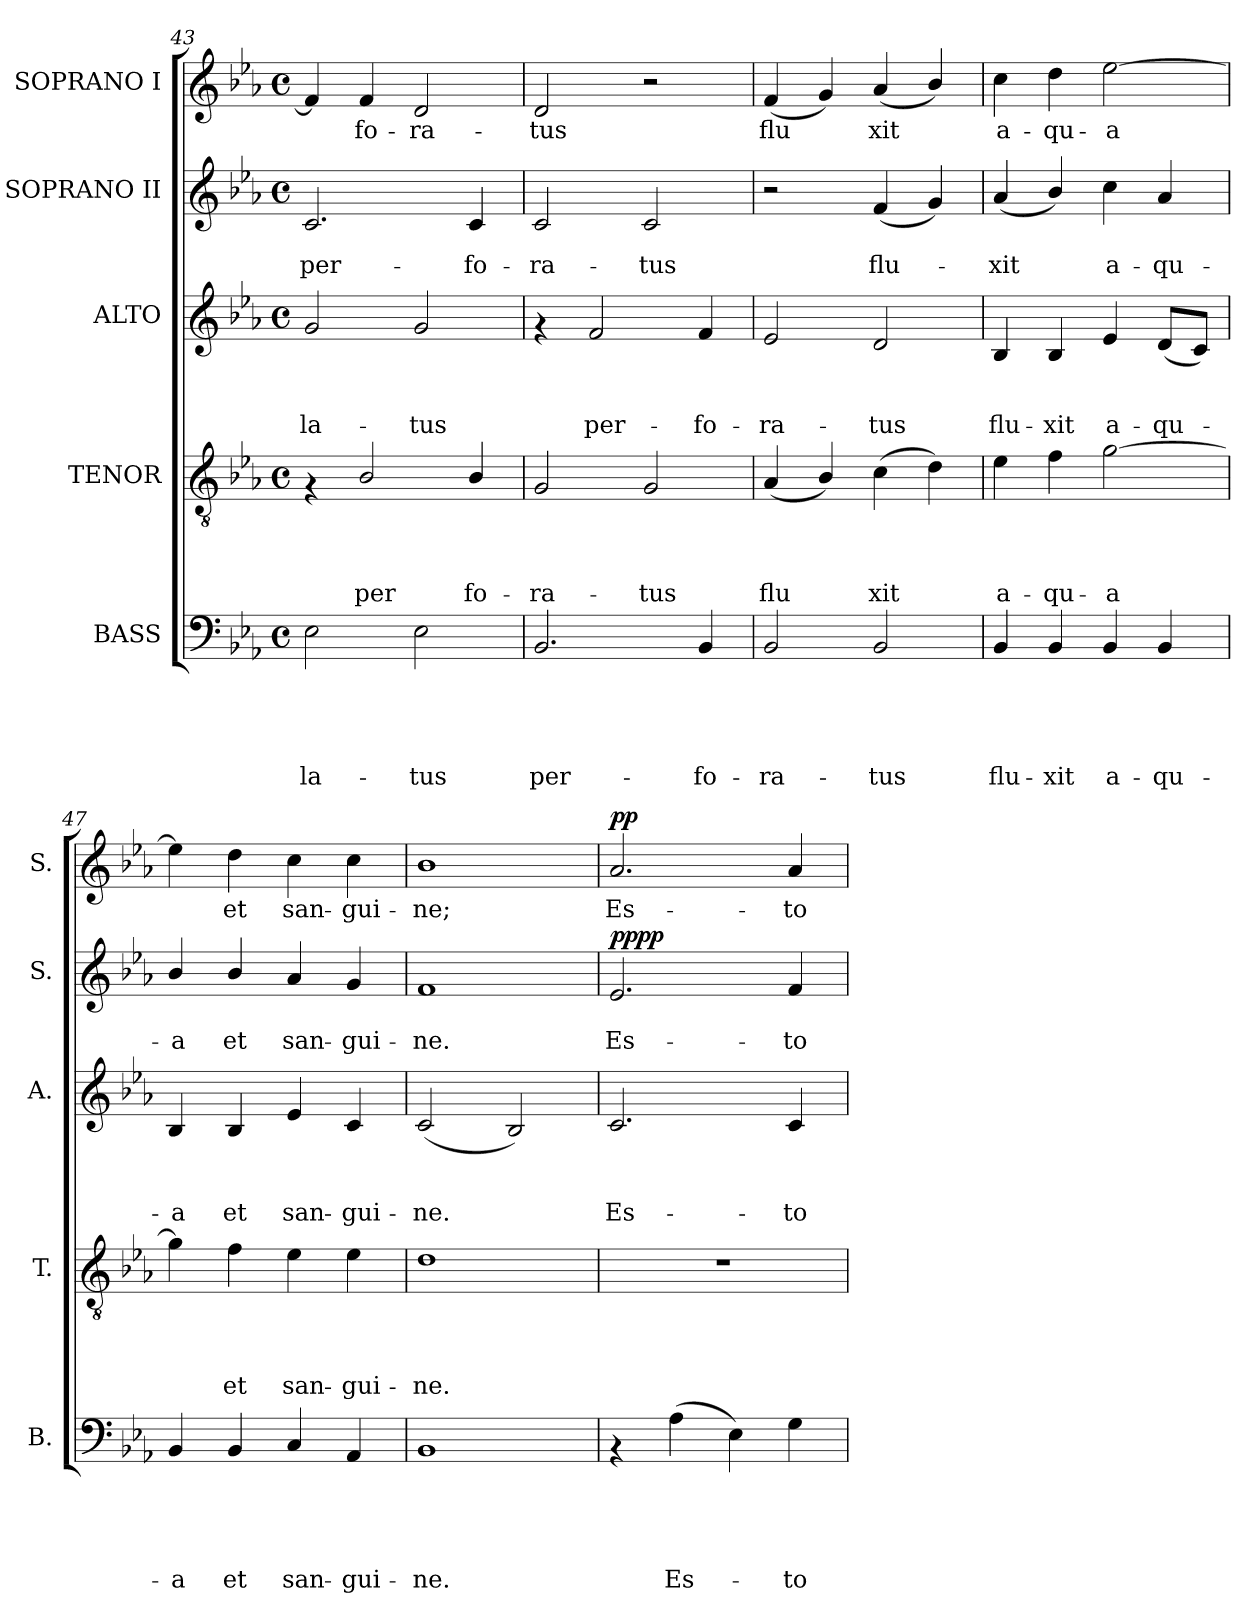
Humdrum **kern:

**kern	**text	**text	**text	**text	**text	**kern	**text	**text	**text	**text	**kern	**text	**text	**text	**kern	**text	**text	**dynam	**kern	**text	**dynam
*part5	*part5	*part5	*part5	*part5	*part5	*part4	*part4	*part4	*part4	*part4	*part3	*part3	*part3	*part3	*part2	*part2	*part2	*part2	*part1	*part1	*part1
*staff5	*staff5	*staff5	*staff5	*staff5	*staff5	*staff4	*staff4	*staff4	*staff4	*staff4	*staff3	*staff3	*staff3	*staff3	*staff2	*staff2	*staff2	*staff2	*staff1	*staff1	*staff1
*I"BASS	*	*	*	*	*	*I"TENOR	*	*	*	*	*I"ALTO	*	*	*	*I"SOPRANO II	*	*	*	*I"SOPRANO I	*	*
*I'B.	*	*	*	*	*	*I'T.	*	*	*	*	*I'A.	*	*	*	*I'S.	*	*	*	*I'S.	*	*
*clefF4	*	*	*	*	*	*clefGv2	*	*	*	*	*clefG2	*	*	*	*clefG2	*	*	*	*clefG2	*	*
*k[b-e-a-]	*	*	*	*	*	*k[b-e-a-]	*	*	*	*	*k[b-e-a-]	*	*	*	*k[b-e-a-]	*	*	*	*k[b-e-a-]	*	*
*E-:	*	*	*	*	*	*E-:	*	*	*	*	*E-:	*	*	*	*E-:	*	*	*	*E-:	*	*
*M4/4	*	*	*	*	*	*M4/4	*	*	*	*	*M4/4	*	*	*	*M4/4	*	*	*	*M4/4	*	*
*met(c)	*	*	*	*	*	*met(c)	*	*	*	*	*met(c)	*	*	*	*met(c)	*	*	*	*met(c)	*	*
=43	=43	=43	=43	=43	=43	=43	=43	=43	=43	=43	=43	=43	=43	=43	=43	=43	=43	=43	=43	=43	=43
!	!	!	!	!	!LO:LY:b	!	!	!	!	!	!	!	!	!LO:LY:b	!	!	!LO:LY:b	!	!	!	!
2E-\	.	.	.	.	la-	4rF	.	.	.	.	2g/	.	.	la-	2.c/	.	per-	.	4f/]	.	.
!	!	!	!	!	!	!	!	!	!	!LO:LY:b	!	!	!	!	!	!	!	!	!	!LO:LY:b	!
.	.	.	.	.	.	2B-/	.	.	.	per	.	.	.	.	.	.	.	.	4f/	-fo-	.
!	!	!	!	!	!LO:LY:b	!	!	!	!	!	!	!	!	!LO:LY:b	!	!	!	!	!	!LO:LY:b	!
2E-\	.	.	.	.	-tus	.	.	.	.	.	2g/	.	.	-tus	.	.	.	.	2d/	-ra-	.
!	!	!	!	!	!	!	!	!	!	!LO:LY:b	!	!	!	!	!	!	!LO:LY:b	!	!	!	!
.	.	.	.	.	.	4B-/	.	.	.	fo-	.	.	.	.	4c/	.	-fo-	.	.	.	.
=44	=44	=44	=44	=44	=44	=44	=44	=44	=44	=44	=44	=44	=44	=44	=44	=44	=44	=44	=44	=44	=44
!	!	!	!	!	!LO:LY:b	!	!	!	!	!LO:LY:b	!	!	!	!	!	!	!LO:LY:b	!	!	!LO:LY:b	!
2.BB-/	.	.	.	.	per-	2G/	.	.	.	-ra-	4rf	.	.	.	2c/	.	-ra-	.	2d/	-tus	.
!	!	!	!	!	!	!	!	!	!	!	!	!	!	!LO:LY:b	!	!	!	!	!	!	!
.	.	.	.	.	.	.	.	.	.	.	2f/	.	.	per-	.	.	.	.	.	.	.
!	!	!	!	!	!	!	!	!	!	!LO:LY:b	!	!	!	!	!	!	!LO:LY:b	!	!	!	!
.	.	.	.	.	.	2G/	.	.	.	-tus	.	.	.	.	2c/	.	-tus	.	2r	.	.
!	!	!	!	!	!LO:LY:b	!	!	!	!	!	!	!	!	!LO:LY:b	!	!	!	!	!	!	!
4BB-/	.	.	.	.	-fo-	.	.	.	.	.	4f/	.	.	-fo-	.	.	.	.	.	.	.
=45	=45	=45	=45	=45	=45	=45	=45	=45	=45	=45	=45	=45	=45	=45	=45	=45	=45	=45	=45	=45	=45
!	!	!	!	!	!LO:LY:b	!	!	!	!	!LO:LY:b	!	!	!	!LO:LY:b	!	!	!	!	!	!LO:LY:b	!
2BB-/	.	.	.	.	-ra-	(<4A-/	.	.	.	flu	2e-/	.	.	-ra-	2r	.	.	.	(<4f/	flu	.
.	.	.	.	.	.	4B-/)	.	.	.	.	.	.	.	.	.	.	.	.	4g/)	.	.
!	!	!	!	!	!LO:LY:b	!	!	!	!	!LO:LY:b	!	!	!	!LO:LY:b	!	!	!LO:LY:b	!	!	!LO:LY:b	!
2BB-/	.	.	.	.	-tus	(>4c\	.	.	.	xit	2d/	.	.	-tus	(<4f/	.	flu-	.	(<4a-/	xit	.
.	.	.	.	.	.	4d\)	.	.	.	.	.	.	.	.	4g/)	.	.	.	4b-/)	.	.
=46	=46	=46	=46	=46	=46	=46	=46	=46	=46	=46	=46	=46	=46	=46	=46	=46	=46	=46	=46	=46	=46
!	!	!	!	!	!LO:LY:b	!	!	!	!	!LO:LY:b	!	!	!	!LO:LY:b	!	!	!LO:LY:b	!	!	!LO:LY:b	!
4BB-/	.	.	.	.	flu-	4e-\	.	.	.	a-	4B-/	.	.	flu-	(<4a-/	.	-xit	.	4cc\	a-	.
!	!	!	!	!	!LO:LY:b	!	!	!	!	!LO:LY:b	!	!	!	!LO:LY:b	!	!	!	!	!	!LO:LY:b	!
4BB-/	.	.	.	.	-xit	4f\	.	.	.	-qu-	4B-/	.	.	-xit	4b-/)	.	.	.	4dd\	-qu-	.
!	!	!	!	!	!LO:LY:b	!	!	!	!	!LO:LY:b	!	!	!	!LO:LY:b	!	!	!LO:LY:b	!	!	!LO:LY:b	!
4BB-/	.	.	.	.	a-	[>2g\	.	.	.	-a	4e-/	.	.	a-	4cc\	.	a-	.	[>2ee-\	-a	.
!	!	!	!	!	!LO:LY:b	!	!	!	!	!	!	!	!	!LO:LY:b	!	!	!LO:LY:b	!	!	!	!
4BB-/	.	.	.	.	-qu-	.	.	.	.	.	(<8d/L	.	.	-qu-	4a-/	.	-qu-	.	.	.	.
.	.	.	.	.	.	.	.	.	.	.	8c/J)	.	.	.	.	.	.	.	.	.	.
=47	=47	=47	=47	=47	=47	=47	=47	=47	=47	=47	=47	=47	=47	=47	=47	=47	=47	=47	=47	=47	=47
!	!	!	!	!	!LO:LY:b	!	!	!	!	!	!	!	!	!LO:LY:b	!	!	!LO:LY:b	!	!	!	!
4BB-/	.	.	.	.	-a	4g\]	.	.	.	.	4B-/	.	.	-a	4b-/	.	-a	.	4ee-\]	.	.
!	!	!	!	!	!LO:LY:b	!	!	!	!	!LO:LY:b	!	!	!	!LO:LY:b	!	!	!LO:LY:b	!	!	!LO:LY:b	!
4BB-/	.	.	.	.	et	4f\	.	.	.	et	4B-/	.	.	et	4b-/	.	et	.	4dd\	et	.
!	!	!	!	!	!LO:LY:b	!	!	!	!	!LO:LY:b	!	!	!	!LO:LY:b	!	!	!LO:LY:b	!	!	!LO:LY:b	!
4C/	.	.	.	.	san-	4e-\	.	.	.	san-	4e-/	.	.	san-	4a-/	.	san-	.	4cc\	san-	.
!	!	!	!	!	!LO:LY:b	!	!	!	!	!LO:LY:b	!	!	!	!LO:LY:b	!	!	!LO:LY:b	!	!	!LO:LY:b	!
4AA-/	.	.	.	.	-gui-	4e-\	.	.	.	-gui-	4c/	.	.	-gui-	4g/	.	-gui-	.	4cc\	-gui-	.
=48	=48	=48	=48	=48	=48	=48	=48	=48	=48	=48	=48	=48	=48	=48	=48	=48	=48	=48	=48	=48	=48
!	!	!	!	!	!LO:LY:b	!	!	!	!	!LO:LY:b	!	!	!	!LO:LY:b	!	!	!LO:LY:b	!	!	!LO:LY:b	!
1BB-	.	.	.	.	-ne.	1d	.	.	.	-ne.	(<2c/	.	.	-ne.	1f	.	-ne.	.	1b-	-ne;	.
.	.	.	.	.	.	.	.	.	.	.	2B-/)	.	.	.	.	.	.	.	.	.	.
!!LO:PB:g=z
=49	=49	=49	=49	=49	=49	=49	=49	=49	=49	=49	=49	=49	=49	=49	=49	=49	=49	=49	=49	=49	=49
!	!	!	!	!	!	!	!	!	!	!	!	!	!	!LO:LY:b	!	!	!LO:LY:b	!LO:DY:a	!	!LO:LY:b	!
!	!	!	!	!	!	!	!	!	!	!	!	!	!	!	!	!	!	!LO:DY:n=1:b	!	!	!LO:DY:a
4rAA	.	.	.	.	.	1r	.	.	.	.	2.c/	.	.	Es-	2.e-/	.	Es-	pp pp	2.a-/	Es-	pp
!	!	!	!	!	!LO:LY:b	!	!	!	!	!	!	!	!	!	!	!	!	!	!	!	!
(>4A-\	.	.	.	.	Es-	.	.	.	.	.	.	.	.	.	.	.	.	.	.	.	.
4E-\)	.	.	.	.	.	.	.	.	.	.	.	.	.	.	.	.	.	.	.	.	.
!	!	!	!	!	!LO:LY:b	!	!	!	!	!	!	!	!	!LO:LY:b	!	!	!LO:LY:b	!	!	!LO:LY:b	!
4G\	.	.	.	.	-to	.	.	.	.	.	4c/	.	.	-to	4f/	.	-to	.	4a-/	-to	.
=	=	=	=	=	=	=	=	=	=	=	=	=	=	=	=	=	=	=	=	=	=
*-	*-	*-	*-	*-	*-	*-	*-	*-	*-	*-	*-	*-	*-	*-	*-	*-	*-	*-	*-	*-	*-
